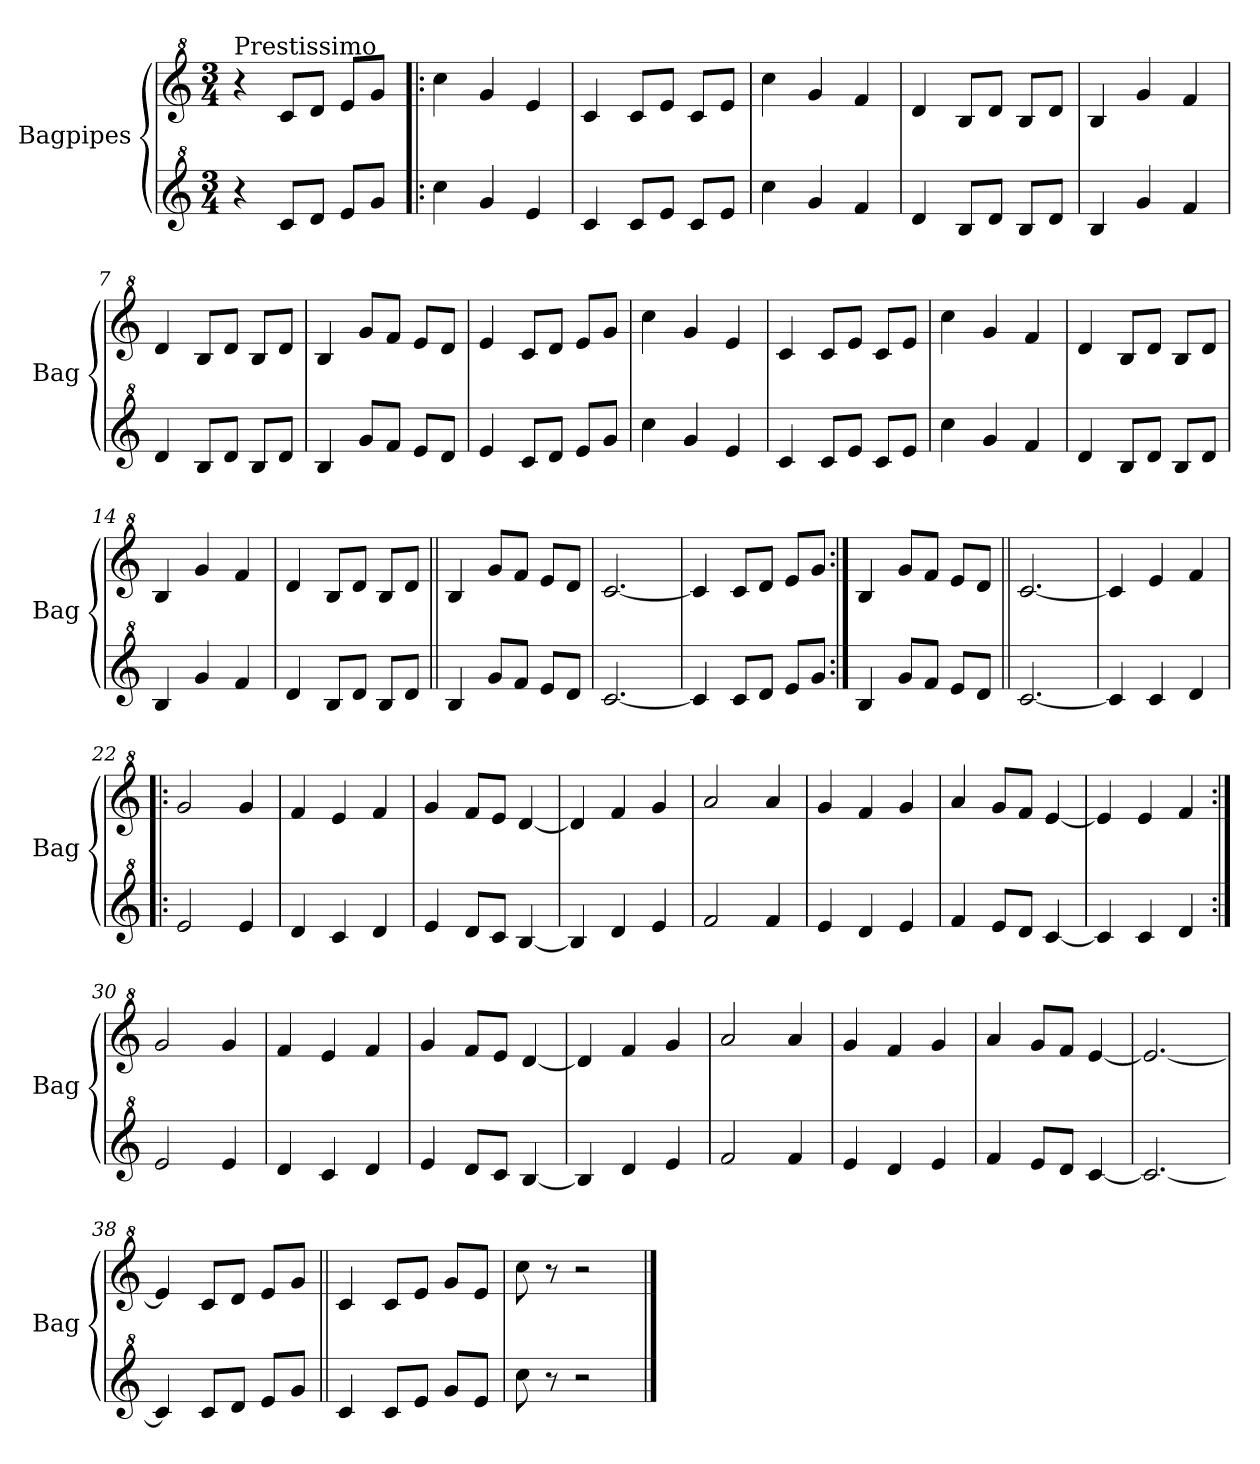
**kern	**kern
*part2	*part1
*staff2	*staff1
*I"Bagpipes	*I"Bagpipes
*I'Bag	*I'Bag
*clefG^2	*clefG^2
*k[]	*k[]
*C:	*C:
*M3/4	*M3/4
=1	=1
!	!LO:TX:a:t=Prestissimo
4r	4r
8cc/L	8cc/L
8dd/J	8dd/J
8ee/L	8ee/L
8gg/J	8gg/J
=2!|:	=2!|:
4ccc\	4ccc\
4gg/	4gg/
4ee/	4ee/
=3	=3
4cc/	4cc/
8cc/L	8cc/L
8ee/J	8ee/J
8cc/L	8cc/L
8ee/J	8ee/J
=4	=4
4ccc\	4ccc\
4gg/	4gg/
4ff/	4ff/
=5	=5
4dd/	4dd/
8b/L	8b/L
8dd/J	8dd/J
8b/L	8b/L
8dd/J	8dd/J
=6	=6
4b/	4b/
4gg/	4gg/
4ff/	4ff/
=7	=7
4dd/	4dd/
8b/L	8b/L
8dd/J	8dd/J
8b/L	8b/L
8dd/J	8dd/J
=8	=8
4b/	4b/
8gg/L	8gg/L
8ff/J	8ff/J
8ee/L	8ee/L
8dd/J	8dd/J
=9	=9
4ee/	4ee/
8cc/L	8cc/L
8dd/J	8dd/J
8ee/L	8ee/L
8gg/J	8gg/J
!!LO:LB:g=z
=10	=10
4ccc\	4ccc\
4gg/	4gg/
4ee/	4ee/
=11	=11
4cc/	4cc/
8cc/L	8cc/L
8ee/J	8ee/J
8cc/L	8cc/L
8ee/J	8ee/J
=12	=12
4ccc\	4ccc\
4gg/	4gg/
4ff/	4ff/
=13	=13
4dd/	4dd/
8b/L	8b/L
8dd/J	8dd/J
8b/L	8b/L
8dd/J	8dd/J
=14	=14
4b/	4b/
4gg/	4gg/
4ff/	4ff/
=15	=15
4dd/	4dd/
8b/L	8b/L
8dd/J	8dd/J
8b/L	8b/L
8dd/J	8dd/J
=16||	=16||
4b/	4b/
8gg/L	8gg/L
8ff/J	8ff/J
8ee/L	8ee/L
8dd/J	8dd/J
=17	=17
[2.cc/	[2.cc/
=18	=18
4cc/]	4cc/]
8cc/L	8cc/L
8dd/J	8dd/J
8ee/L	8ee/L
8gg/J	8gg/J
!!LO:LB:g=z
=19:|!	=19:|!
4b/	4b/
8gg/L	8gg/L
8ff/J	8ff/J
8ee/L	8ee/L
8dd/J	8dd/J
=20||	=20||
[2.cc/	[2.cc/
=21	=21
4cc/]	4cc/]
4cc/	4ee/
4dd/	4ff/
=22!|:	=22!|:
2ee/	2gg/
4ee/	4gg/
=23	=23
4dd/	4ff/
4cc/	4ee/
4dd/	4ff/
=24	=24
4ee/	4gg/
8dd/L	8ff/L
8cc/J	8ee/J
[4b/	[4dd/
=25	=25
4b/]	4dd/]
4dd/	4ff/
4ee/	4gg/
=26	=26
2ff/	2aa/
4ff/	4aa/
=27	=27
4ee/	4gg/
4dd/	4ff/
4ee/	4gg/
=28	=28
4ff/	4aa/
8ee/L	8gg/L
8dd/J	8ff/J
[4cc/	[4ee/
=29	=29
4cc/]	4ee/]
4cc/	4ee/
4dd/	4ff/
=30:|!	=30:|!
2ee/	2gg/
4ee/	4gg/
!!LO:LB:g=z
=31	=31
4dd/	4ff/
4cc/	4ee/
4dd/	4ff/
=32	=32
4ee/	4gg/
8dd/L	8ff/L
8cc/J	8ee/J
[4b/	[4dd/
=33	=33
4b/]	4dd/]
4dd/	4ff/
4ee/	4gg/
=34	=34
2ff/	2aa/
4ff/	4aa/
=35	=35
4ee/	4gg/
4dd/	4ff/
4ee/	4gg/
=36	=36
4ff/	4aa/
8ee/L	8gg/L
8dd/J	8ff/J
[4cc/	[4ee/
=37	=37
2.cc/_	2.ee/_
=38	=38
4cc/]	4ee/]
8cc/L	8cc/L
8dd/J	8dd/J
8ee/L	8ee/L
8gg/J	8gg/J
=39||	=39||
4cc/	4cc/
8cc/L	8cc/L
8ee/J	8ee/J
8gg/L	8gg/L
8ee/J	8ee/J
=40	=40
8ccc\	8ccc\
8r	8r
2r	2r
==	==
*-	*-
